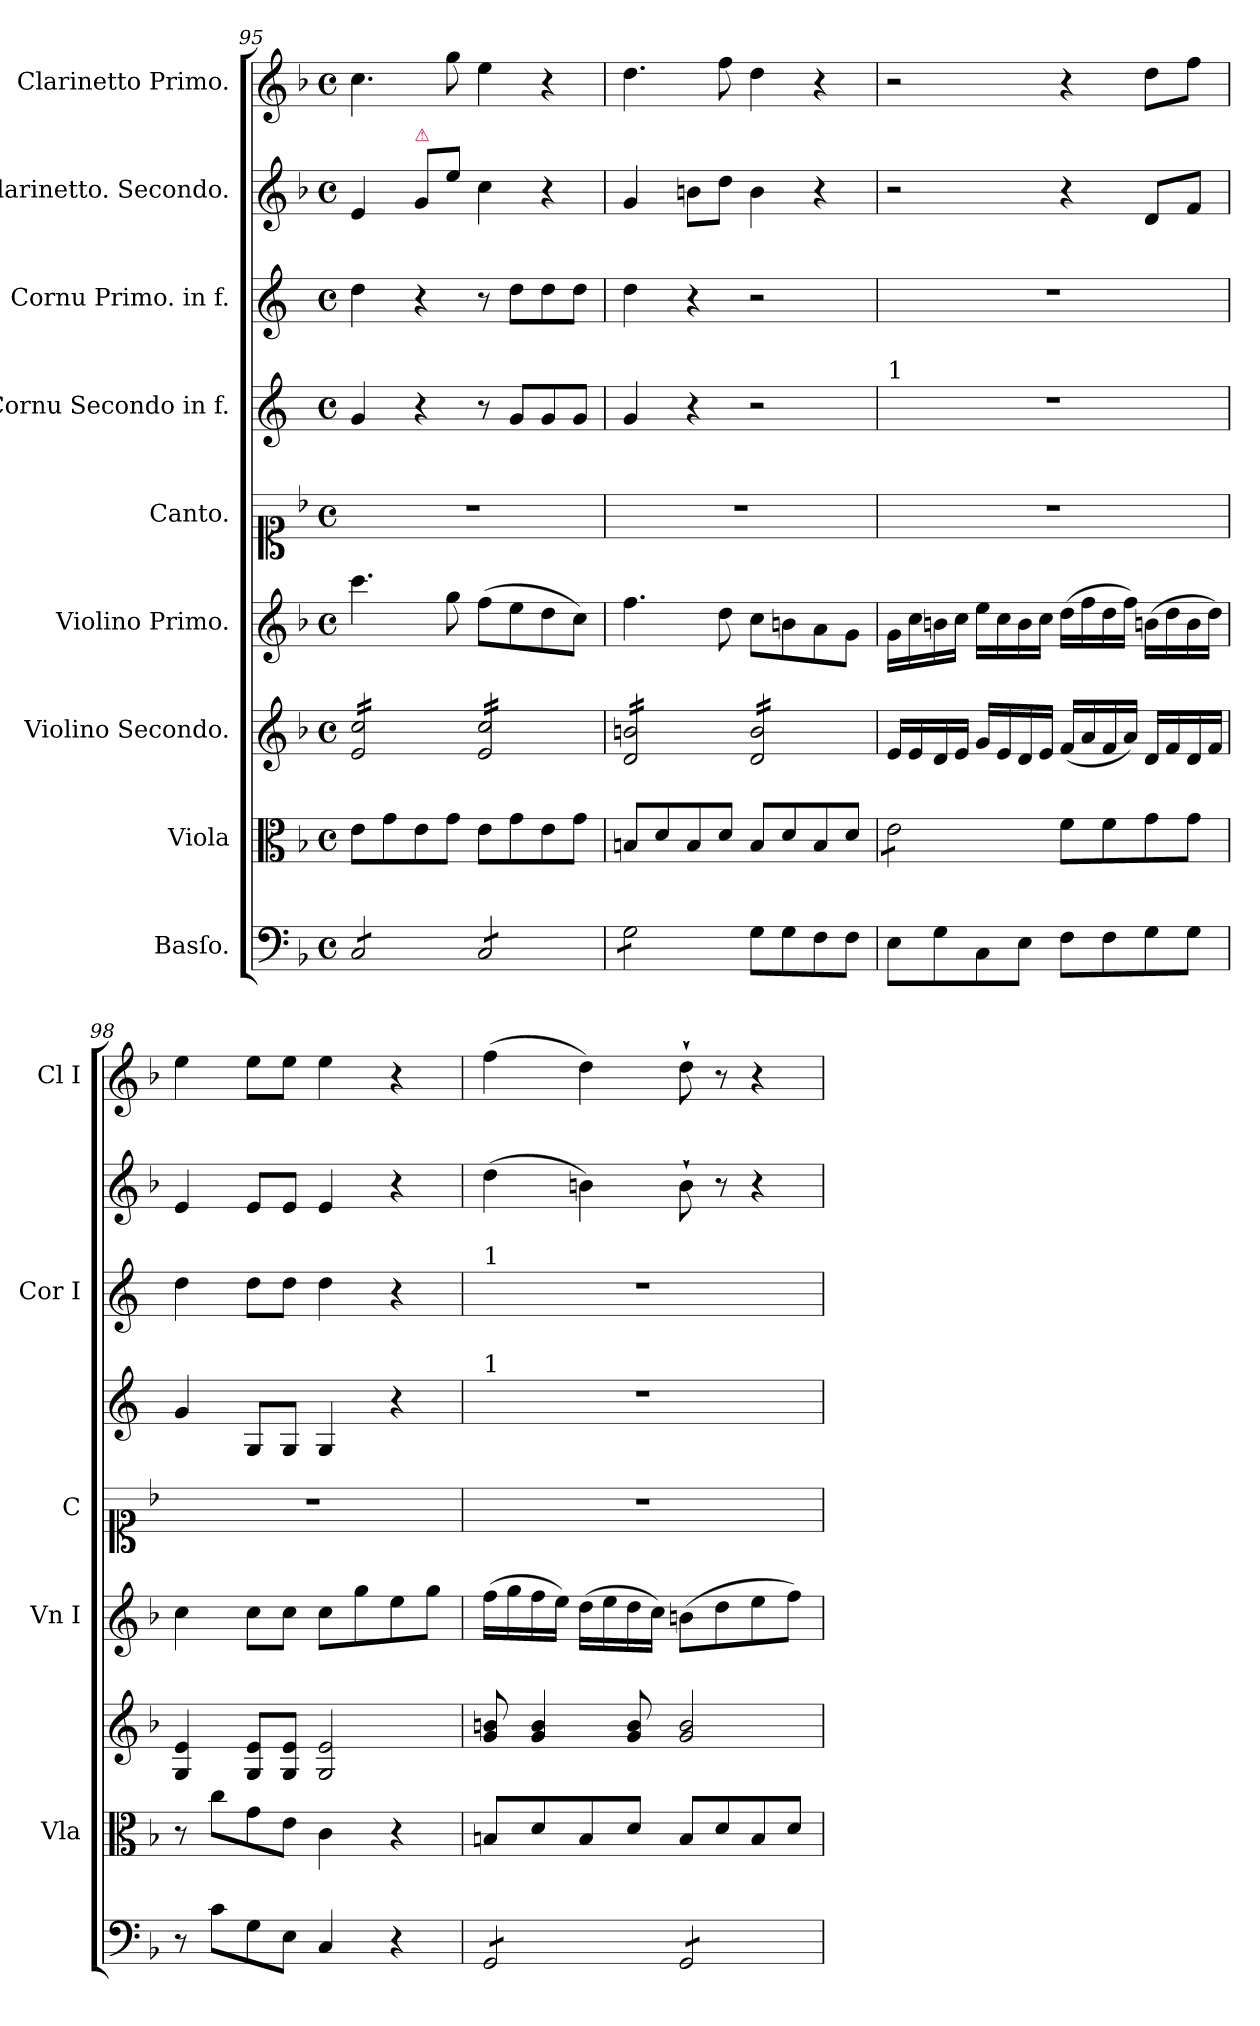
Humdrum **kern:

**kern	**kern	**kern	**kern	**kern	**kern	**kern	**kern	**kern
*part9	*part8	*part7	*part6	*part5	*part4	*part3	*part2	*part1
*staff9	*staff8	*staff7	*staff6	*staff5	*staff4	*staff3	*staff2	*staff1
*I"Basſo.	*I"Viola	*I"Violino Secondo.	*I"Violino Primo.	*I"Canto.	*I"Cornu Secondo in f.	*I"Cornu Primo. in f.	*I"Clarinetto. Secondo.	*I"Clarinetto Primo.
*	*I'Vla	*	*I'Vn I	*I'C	*	*I'Cor I	*	*I'Cl I
*clefF4	*clefC3	*clefG2	*clefG2	*clefC1	*clefG2	*clefG2	*clefG2	*clefG2
*	*	*	*	*	*ITrd4c7	*ITrd4c7	*	*
*k[b-]	*k[b-]	*k[b-]	*k[b-]	*k[b-]	*k[b-]	*k[b-]	*k[b-]	*k[b-]
*F:	*F:	*F:	*F:	*F:	*	*	*F:	*F:
*M4/4	*M4/4	*M4/4	*M4/4	*M4/4	*M4/4	*M4/4	*M4/4	*M4/4
*met(c)	*met(c)	*met(c)	*met(c)	*met(c)	*met(c)	*met(c)	*met(c)	*met(c)
=95	=95	=95	=95	=95	=95	=95	=95	=95
*tremolo	*	*	*	*	*	*	*	*
*	*	*tremolo	*	*	*	*	*	*
8C/L	8e\L	16e/ 16cc/LL	4.ccc\	1r	4c/	4g\	4e/	4.cc\
.	.	16e/ 16cc/	.	.	.	.	.	.
8C/	8g\	16e/ 16cc/	.	.	.	.	.	.
.	.	16e/ 16cc/	.	.	.	.	.	.
!	!	!	!	!	!	!	!LO:TX:a:color=crimson:t=⚠	!
8C/	8e\	16e/ 16cc/	.	.	4r	4r	8g/L	.
.	.	16e/ 16cc/	.	.	.	.	.	.
8C/J	8g\J	16e/ 16cc/	8gg\	.	.	.	8ee\J	8gg\
.	.	16e/ 16cc/JJ	.	.	.	.	.	.
8C/L	8e\L	16e/ 16cc/LL	(8ff\L	.	8r	8r	4cc\	4ee\
.	.	16e/ 16cc/	.	.	.	.	.	.
8C/	8g\	16e/ 16cc/	8ee\	.	8c/L	8g\L	.	.
.	.	16e/ 16cc/	.	.	.	.	.	.
8C/	8e\	16e/ 16cc/	8dd\	.	8c/	8g\	4r	4r
.	.	16e/ 16cc/	.	.	.	.	.	.
8C/J	8g\J	16e/ 16cc/	8cc\J)	.	8c/J	8g\J	.	.
.	.	16e/ 16cc/JJ	.	.	.	.	.	.
=96	=96	=96	=96	=96	=96	=96	=96	=96
8G\L	8Bn/L	16d/ 16bn/LL	4.ff\	1r	4c/	4g\	4g/	4.dd\
.	.	16d/ 16bn/	.	.	.	.	.	.
8G\	8d/	16d/ 16bn/	.	.	.	.	.	.
.	.	16d/ 16bn/	.	.	.	.	.	.
8G\	8B/	16d/ 16bn/	.	.	4r	4r	8bn\L	.
.	.	16d/ 16bn/	.	.	.	.	.	.
8G\J	8d/J	16d/ 16bn/	8dd\	.	.	.	8dd\J	8ff\
*Xtremolo	*	*	*	*	*	*	*	*
.	.	16d/ 16bn/JJ	.	.	.	.	.	.
8G\L	8B/L	16d/ 16b/LL	8cc\L	.	2r	2r	4b\	4dd\
.	.	16d/ 16b/	.	.	.	.	.	.
8G\	8d/	16d/ 16b/	8bn\	.	.	.	.	.
.	.	16d/ 16b/	.	.	.	.	.	.
8F\	8B/	16d/ 16b/	8a\	.	.	.	4r	4r
.	.	16d/ 16b/	.	.	.	.	.	.
8F\J	8d/J	16d/ 16b/	8g\J	.	.	.	.	.
.	.	16d/ 16b/JJ	.	.	.	.	.	.
*	*	*Xtremolo	*	*	*	*	*	*
=97	=97	=97	=97	=97	=97	=97	=97	=97
!	!	!	!	!	!LO:TX:a:t=1	!	!	!
*	*tremolo	*	*	*	*	*	*	*
8E\L	8e\L	16e/LL	16g\LL	1r	1r	1r	2r	2r
.	.	16e/	16cc\	.	.	.	.	.
8G\	8e\	16d/	16bn\	.	.	.	.	.
.	.	16e/JJ	16cc\JJ	.	.	.	.	.
8C\	8e\	16g/LL	16ee\LL	.	.	.	.	.
.	.	16e/	16cc\	.	.	.	.	.
8E\J	8e\J	16d/	16b\	.	.	.	.	.
*	*Xtremolo	*	*	*	*	*	*	*
.	.	16e/JJ	16cc\JJ	.	.	.	.	.
8F\L	8f\L	(16f/LL	(16dd\LL	.	.	.	4r	4r
.	.	16a/	16ff\	.	.	.	.	.
8F\	8f\	16f/	16dd\	.	.	.	.	.
.	.	16a/JJ)	16ff\JJ)	.	.	.	.	.
8G\	8g\	16d/LL	(16bn\LL	.	.	.	8d/L	8dd\L
.	.	16f/	16dd\	.	.	.	.	.
8G\J	8g\J	16d/	16b\	.	.	.	8f/J	8ff\J
.	.	16f/JJ	16dd\JJ)	.	.	.	.	.
=98	=98	=98	=98	=98	=98	=98	=98	=98
8r	8r	4G/ 4e/	4cc\	1r	4c/	4g\	4e/	4ee\
8c\L	8cc\L	.	.	.	.	.	.	.
8G\	8g\	8G/ 8e/L	8cc\L	.	8C/L	8g\L	8e/L	8ee\L
8E\J	8e\J	8G/ 8e/J	8cc\J	.	8C/J	8g\J	8e/J	8ee\J
4C/	4c\	2G/ 2e/	8cc\L	.	4C/	4g\	4e/	4ee\
.	.	.	8gg\	.	.	.	.	.
4r	4r	.	8ee\	.	4r	4r	4r	4r
.	.	.	8gg\J	.	.	.	.	.
=99	=99	=99	=99	=99	=99	=99	=99	=99
!	!	!	!	!	!	!LO:TX:a:t=1	!	!
!	!	!	!	!	!LO:TX:a:t=1	!	!	!
*tremolo	*	*	*	*	*	*	*	*
8GG/L	8Bn/L	8g/ 8bn/	(16ff\LL	1r	1r	1r	(4dd\	(4ff\
.	.	.	16gg\	.	.	.	.	.
8GG/	8d/	4g/ 4b/	16ff\	.	.	.	.	.
.	.	.	16ee\JJ)	.	.	.	.	.
8GG/	8B/	.	(16dd\LL	.	.	.	4bn\)	4dd\)
.	.	.	16ee\	.	.	.	.	.
8GG/J	8d/J	8g/ 8b/	16dd\	.	.	.	.	.
.	.	.	16cc\JJ)	.	.	.	.	.
8GG/L	8B/L	2g/ 2b/	(8bn\L	.	.	.	8b`\	8dd`\
8GG/	8d/	.	8dd\	.	.	.	8r	8r
8GG/	8B/	.	8ee\	.	.	.	4r	4r
8GG/J	8d/J	.	8ff\J)	.	.	.	.	.
*Xtremolo	*	*	*	*	*	*	*	*
=	=	=	=	=	=	=	=	=
*-	*-	*-	*-	*-	*-	*-	*-	*-
